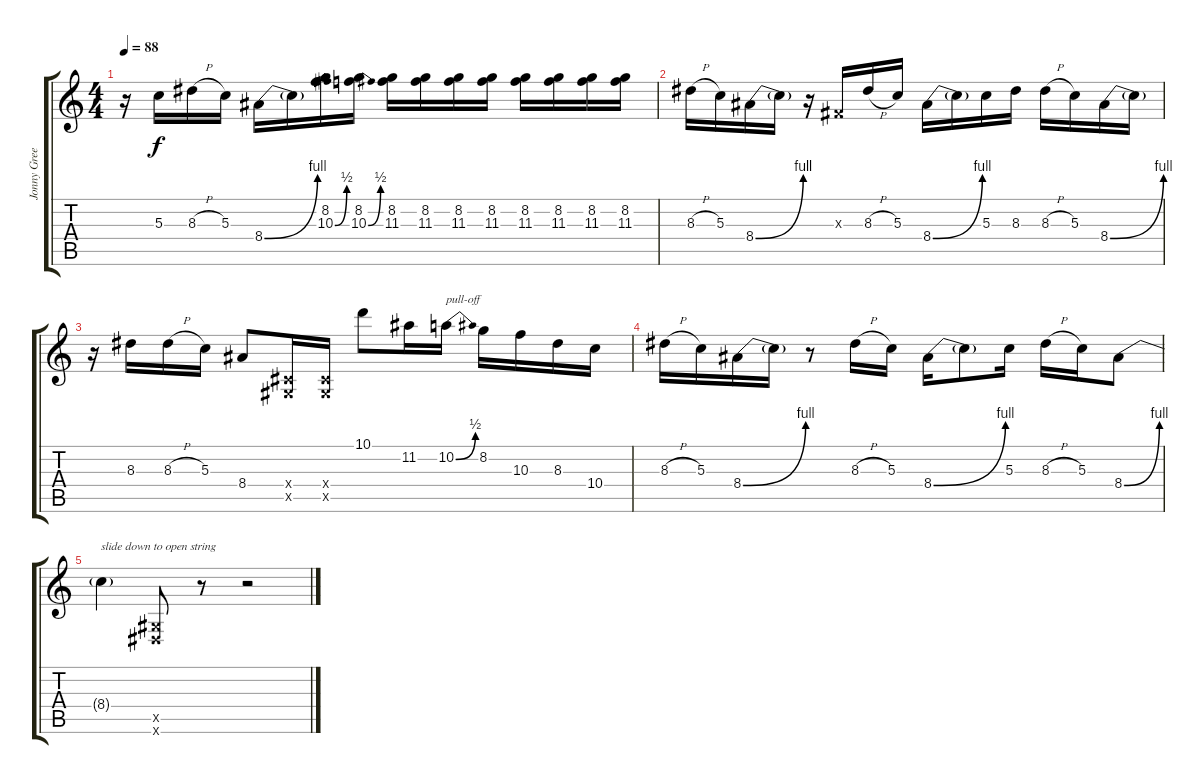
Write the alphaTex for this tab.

\track ("Jonny Greenwood" "Jonny Gree") {instrument distortionguitar}
\staff {score tabs}
\tuning (E4 B3 G3 D3 A2 E2) {hide}
\ts (4 4)
\tempo 88
\clef g2
\ks c
r.16{dy f} 5.3.16 8.3{h}.16 5.3.16 8.4{be (bend 0 0 60 4)}.16 8.4{t}.16 (8.2 10.3{be (bend 0 0 60 2)}).16 (8.2 10.3{be (bend 0 0 60 2)}).16 (8.2 11.3).16 (8.2 11.3).16 (8.2 11.3).16 (8.2 11.3).16 (8.2 11.3).16 (8.2 11.3).16 (8.2 11.3).16 (8.2 11.3).16 |
8.3{h}.16 5.3.16 8.4{be (bend 0 0 60 4)}.16 8.4{t}.16 r.16 -1.3{x}.16 8.3{h}.16 5.3.16 8.4{be (bend 0 0 60 4)}.16 8.4{t}.16 5.3.16 8.3.16 8.3{h}.16 5.3.16 8.4{be (bend 0 0 60 4)}.16 8.4{t}.16 |
r.16 8.3.16 8.3{h}.16 5.3.16 8.4.8 (-1.4{x} -1.5{x}).16 (-1.4{x} -1.5{x}).16 10.1.8 11.2.16 10.2{be (bend 0 0 60 2)}.16{txt "pull-off"} 8.2.16 10.3.16 8.3.16 10.4.16 |
8.3{h}.16 5.3.16 8.4{be (bend 0 0 60 4)}.16 8.4{t}.16 r.8 8.3{h}.16 5.3.16 8.4{be (bend 0 0 60 4)}.16 8.4{t}.8 5.3.16 8.3{h}.16 5.3.16 8.4{be (bend 0 0 60 4)}.8 |
8.4{t}.4{txt "slide down to open string"} (-1.5{x} -1.6{x}).8 r.8 r.2
